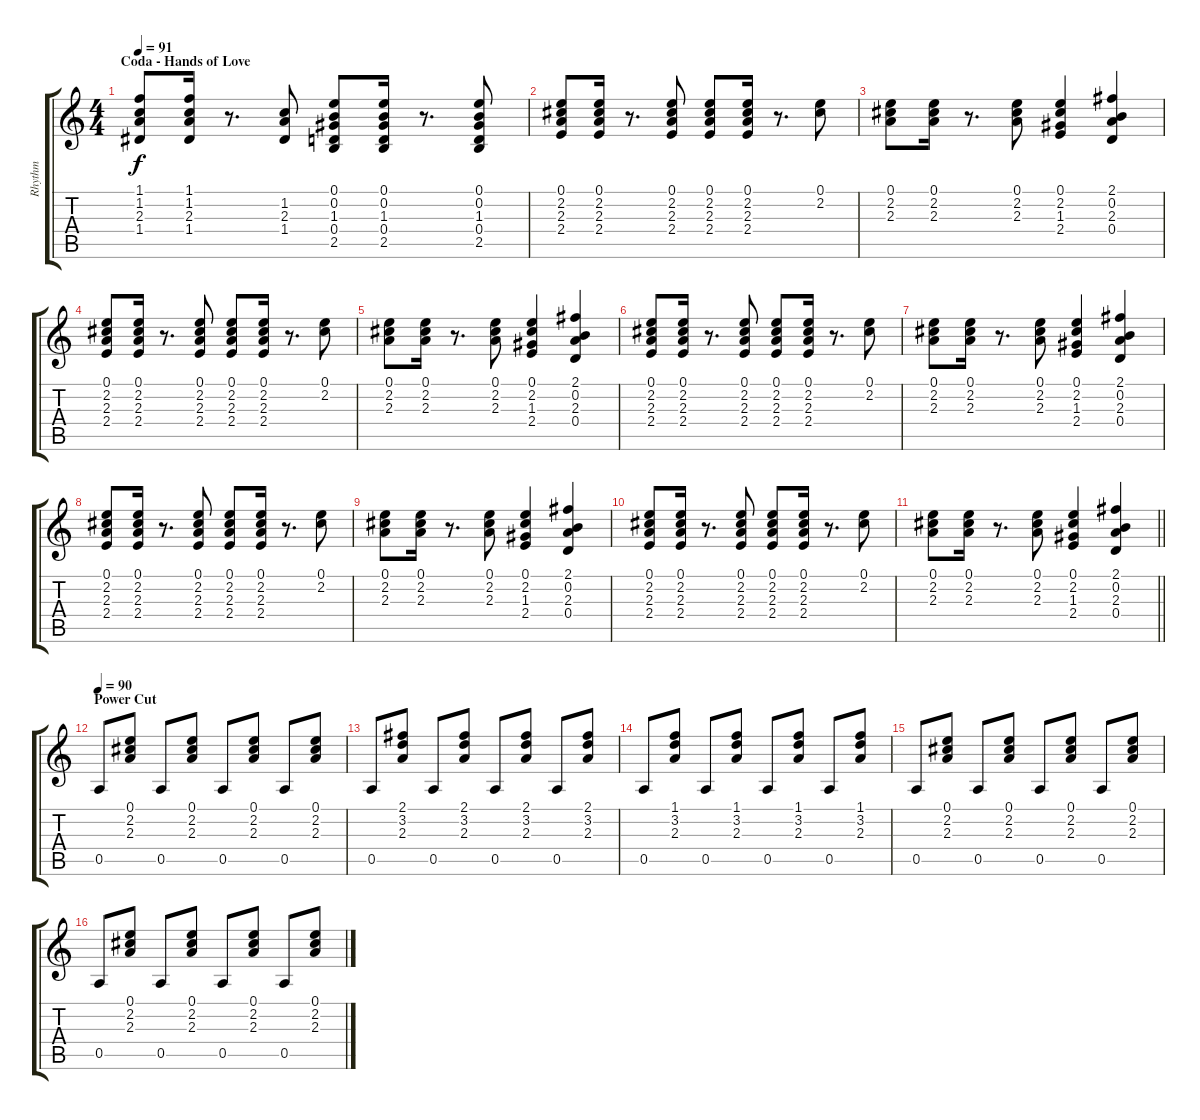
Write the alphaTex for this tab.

\track ("Rhythm" "Rhythm") {instrument acousticguitarsteel}
\staff {score tabs}
\tuning (E4 B3 G3 D3 A2 E2) {hide}
\ts (4 4)
\section ("" "Coda - Hands of Love")
\tempo 91
\clef g2
\ks c
(1.1 1.2 2.3 1.4).8{dy f} (1.1 1.2 2.3 1.4).16 r.8{d} (1.2 2.3 1.4).8 (0.1 0.2 1.3 0.4 2.5).8 (0.1 0.2 1.3 0.4 2.5).16 r.8{d} (0.1 0.2 1.3 0.4 2.5).8 |
(0.1 2.2 2.3 2.4).8 (0.1 2.2 2.3 2.4).16 r.8{d} (0.1 2.2 2.3 2.4).8 (0.1 2.2 2.3 2.4).8 (0.1 2.2 2.3 2.4).16 r.8{d} (0.1 2.2).8 |
(0.1 2.2 2.3).8{volume 11} (0.1 2.2 2.3).16 r.8{d} (0.1 2.2 2.3).8 (0.1 2.2 1.3 2.4).4 (2.1 0.2 2.3 0.4).4 |
(0.1 2.2 2.3 2.4).8{volume 11} (0.1 2.2 2.3 2.4).16 r.8{d} (0.1 2.2 2.3 2.4).8 (0.1 2.2 2.3 2.4).8 (0.1 2.2 2.3 2.4).16 r.8{d} (0.1 2.2).8 |
(0.1 2.2 2.3).8{volume 11} (0.1 2.2 2.3).16 r.8{d} (0.1 2.2 2.3).8 (0.1 2.2 1.3 2.4).4 (2.1 0.2 2.3 0.4).4 |
(0.1 2.2 2.3 2.4).8{volume 11} (0.1 2.2 2.3 2.4).16 r.8{d} (0.1 2.2 2.3 2.4).8 (0.1 2.2 2.3 2.4).8 (0.1 2.2 2.3 2.4).16 r.8{d} (0.1 2.2).8 |
(0.1 2.2 2.3).8{volume 11} (0.1 2.2 2.3).16 r.8{d} (0.1 2.2 2.3).8 (0.1 2.2 1.3 2.4).4 (2.1 0.2 2.3 0.4).4 |
(0.1 2.2 2.3 2.4).8{volume 11} (0.1 2.2 2.3 2.4).16 r.8{d} (0.1 2.2 2.3 2.4).8 (0.1 2.2 2.3 2.4).8 (0.1 2.2 2.3 2.4).16 r.8{d} (0.1 2.2).8 |
(0.1 2.2 2.3).8{volume 11} (0.1 2.2 2.3).16 r.8{d} (0.1 2.2 2.3).8 (0.1 2.2 1.3 2.4).4 (2.1 0.2 2.3 0.4).4 |
(0.1 2.2 2.3 2.4).8{volume 11} (0.1 2.2 2.3 2.4).16 r.8{d} (0.1 2.2 2.3 2.4).8 (0.1 2.2 2.3 2.4).8 (0.1 2.2 2.3 2.4).16 r.8{d} (0.1 2.2).8 |
\barLineRight lightlight
(0.1 2.2 2.3).8{volume 11} (0.1 2.2 2.3).16 r.8{d} (0.1 2.2 2.3).8 (0.1 2.2 1.3 2.4).4 (2.1 0.2 2.3 0.4).4 |
\section ("" "Power Cut")
\tempo 90
0.5.8{volume 12 balance 4 instrument acousticgrandpiano} (0.1 2.2 2.3).8 0.5.8 (0.1 2.2 2.3).8 0.5.8 (0.1 2.2 2.3).8 0.5.8 (0.1 2.2 2.3).8 |
0.5.8 (2.1 3.2 2.3).8 0.5.8 (2.1 3.2 2.3).8 0.5.8 (2.1 3.2 2.3).8 0.5.8 (2.1 3.2 2.3).8 |
0.5.8 (1.1 3.2 2.3).8 0.5.8 (1.1 3.2 2.3).8 0.5.8 (1.1 3.2 2.3).8 0.5.8 (1.1 3.2 2.3).8 |
0.5.8 (0.1 2.2 2.3).8 0.5.8 (0.1 2.2 2.3).8 0.5.8 (0.1 2.2 2.3).8 0.5.8 (0.1 2.2 2.3).8 |
0.5.8 (0.1 2.2 2.3).8 0.5.8 (0.1 2.2 2.3).8 0.5.8 (0.1 2.2 2.3).8 0.5.8 (0.1 2.2 2.3).8
